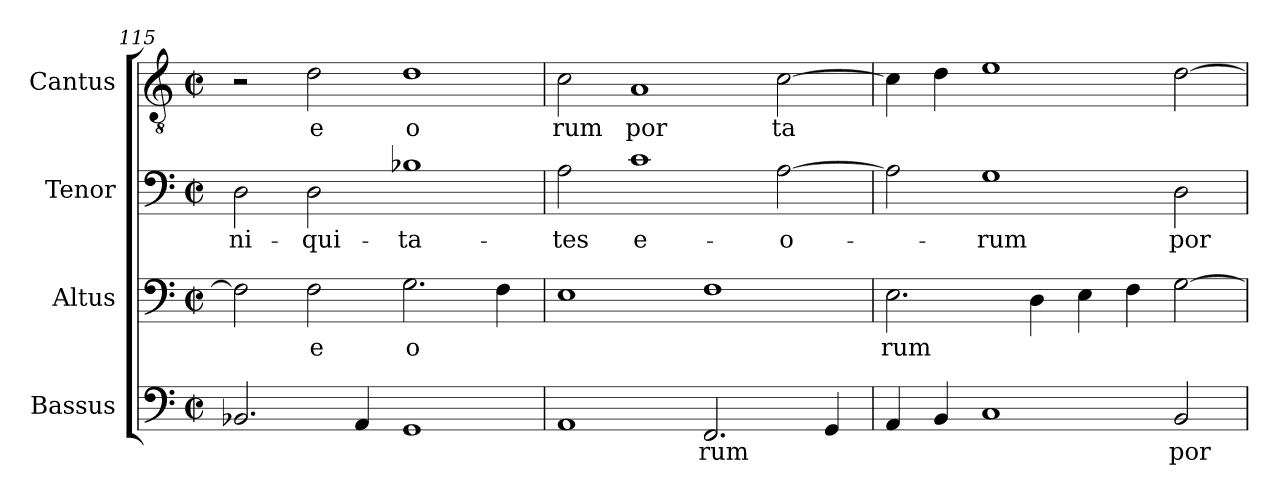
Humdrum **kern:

**kern	**text	**kern	**text	**kern	**text	**kern	**text
*part4	*part4	*part3	*part3	*part2	*part2	*part1	*part1
*staff4	*staff4	*staff3	*staff3	*staff2	*staff2	*staff1	*staff1
*I"Bassus	*	*I"Altus	*	*I"Tenor	*	*I"Cantus	*
*clefF4	*	*clefF4	*	*clefF4	*	*clefGv2	*
*	*	*	*	*	*	*k[]	*
*	*	*	*	*	*	*C:	*
*M2/2	*	*M2/2	*	*M2/2	*	*M2/2	*
*met(c|)	*	*met(c|)	*	*met(c|)	*	*met(c|)	*
=115	=115	=115	=115	=115	=115	=115	=115
!	!	!	!	!	!LO:LY:b:cj	!	!
2.BB-X/	.	2F\]	.	2D\	-ni-	2r	.
!	!	!	!LO:LY:b:cj	!	!LO:LY:b:cj	!	!LO:LY:b:cj
.	.	2F\	e	2D\	-qui-	2d\	e
4AA/	.	.	.	.	.	.	.
!	!	!	!LO:LY:b:cj	!	!LO:LY:b:cj	!	!LO:LY:b:cj
1GG	.	2.G\	o	1B-	-ta-	1d	o
.	.	4F\	.	.	.	.	.
=116	=116	=116	=116	=116	=116	=116	=116
!	!	!	!	!	!LO:LY:b:cj	!	!LO:LY:b:cj
1AA	.	1E	.	2A\	-tes	2c\	rum
!	!	!	!	!	!LO:LY:b:cj	!	!LO:LY:b:cj
.	.	.	.	1c	e-	1A	por
!	!LO:LY:b	!	!	!	!	!	!
2.FF/	-rum	1F	.	.	.	.	.
!	!	!	!	!	!LO:LY:b:cj	!	!LO:LY:b:cj
.	.	.	.	[>2A\	-o-	[>2c\	ta
4GG/	.	.	.	.	.	.	.
=117	=117	=117	=117	=117	=117	=117	=117
!	!	!	!LO:LY:b	!	!	!	!
4AA/	.	2.E\	rum	2A\]	.	4c\]	.
4BB/	.	.	.	.	.	4d\	.
!	!	!	!	!	!LO:LY:b:cj	!	!
1C	.	.	.	1G	-rum	1e	.
.	.	4D\	.	.	.	.	.
.	.	4E\	.	.	.	.	.
.	.	4F\	.	.	.	.	.
!	!LO:LY:b:cj	!	!	!	!LO:LY:b:cj	!	!
2BB/	por-	[>2G\	.	2D\	por-	[>2d\	.
=	=	=	=	=	=	=	=
*-	*-	*-	*-	*-	*-	*-	*-
